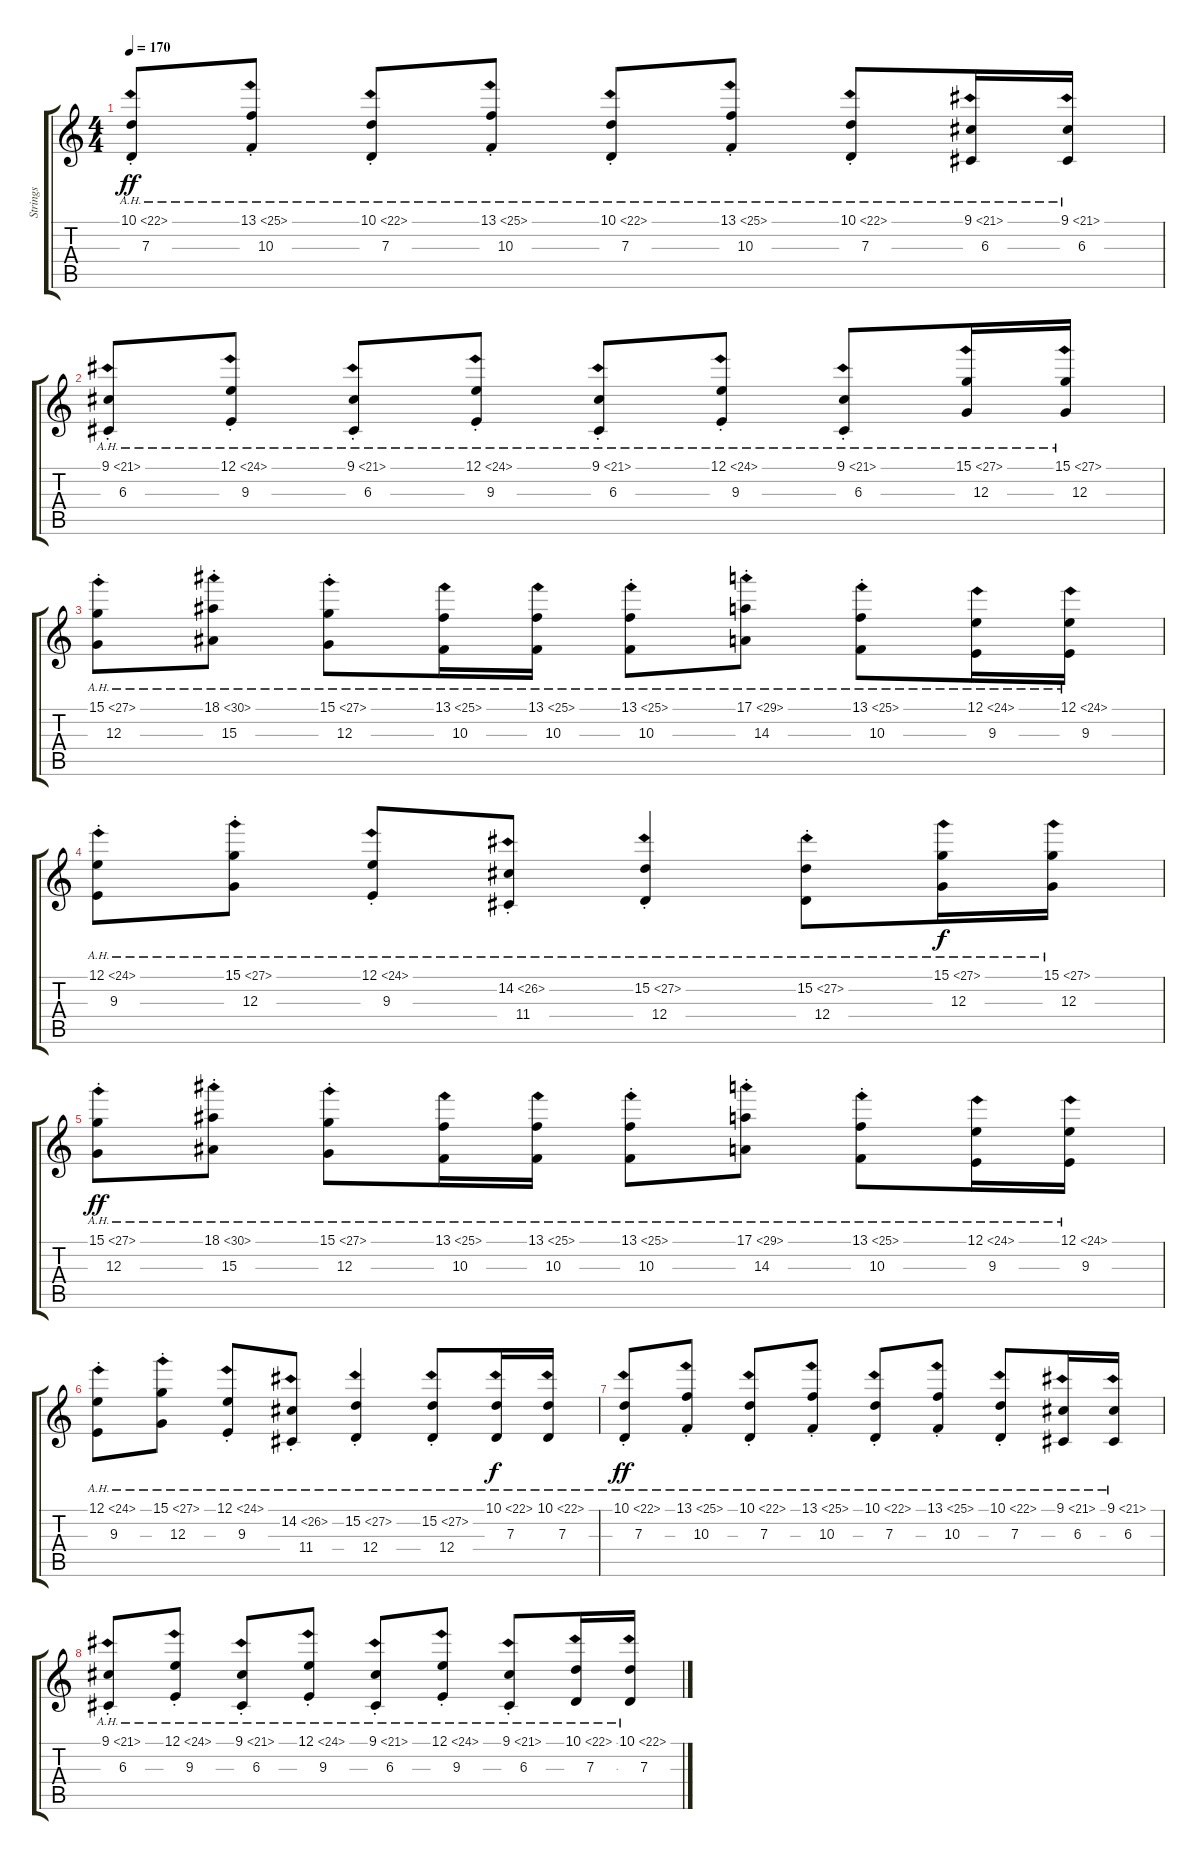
\track ("Strings" "Strings") {instrument stringensemble1}
\staff {score tabs}
\tuning (E4 B3 G3 D3 A2 E2) {hide}
\ts (4 4)
\tempo 170
\clef g2
\ks c
(10.1{ah 12 st} 7.3).8{dy ff} (13.1{ah 12 st} 10.3).8 (10.1{ah 12 st} 7.3).8 (13.1{ah 12 st} 10.3).8 (10.1{ah 12 st} 7.3).8 (13.1{ah 12 st} 10.3).8 (10.1{ah 12 st} 7.3).8 (9.1{ah 12} 6.3).16 (9.1{ah 12} 6.3).16 |
(9.1{ah 12 st} 6.3).8 (12.1{ah 12 st} 9.3).8 (9.1{ah 12 st} 6.3).8 (12.1{ah 12 st} 9.3).8 (9.1{ah 12 st} 6.3).8 (12.1{ah 12 st} 9.3).8 (9.1{ah 12 st} 6.3).8 (15.1{ah 12} 12.3).16 (15.1{ah 12} 12.3).16 |
(15.1{ah 12 st} 12.3).8 (18.1{ah 12 st} 15.3).8 (15.1{ah 12 st} 12.3).8 (13.1{ah 12} 10.3).16 (13.1{ah 12} 10.3).16 (13.1{ah 12 st} 10.3).8 (17.1{ah 12 st} 14.3).8 (13.1{ah 12 st} 10.3).8 (12.1{ah 12} 9.3).16 (12.1{ah 12} 9.3).16 |
(12.1{ah 12 st} 9.3).8 (15.1{ah 12 st} 12.3).8 (12.1{ah 12 st} 9.3).8 (14.2{ah 12 st} 11.4).8 (15.2{ah 12 st} 12.4).4 (15.2{ah 12 st} 12.4).8 (15.1{ah 12} 12.3).16{dy f} (15.1{ah 12} 12.3).16 |
(15.1{ah 12 st} 12.3).8{dy ff} (18.1{ah 12 st} 15.3).8 (15.1{ah 12 st} 12.3).8 (13.1{ah 12} 10.3).16 (13.1{ah 12} 10.3).16 (13.1{ah 12 st} 10.3).8 (17.1{ah 12 st} 14.3).8 (13.1{ah 12 st} 10.3).8 (12.1{ah 12} 9.3).16 (12.1{ah 12} 9.3).16 |
(12.1{ah 12 st} 9.3).8 (15.1{ah 12 st} 12.3).8 (12.1{ah 12 st} 9.3).8 (14.2{ah 12 st} 11.4).8 (15.2{ah 12 st} 12.4).4 (15.2{ah 12 st} 12.4).8 (10.1{ah 12} 7.3).16{dy f} (10.1{ah 12} 7.3).16 |
(10.1{ah 12 st} 7.3).8{dy ff} (13.1{ah 12 st} 10.3).8 (10.1{ah 12 st} 7.3).8 (13.1{ah 12 st} 10.3).8 (10.1{ah 12 st} 7.3).8 (13.1{ah 12 st} 10.3).8 (10.1{ah 12 st} 7.3).8 (9.1{ah 12} 6.3).16 (9.1{ah 12} 6.3).16 |
(9.1{ah 12 st} 6.3).8 (12.1{ah 12 st} 9.3).8 (9.1{ah 12 st} 6.3).8 (12.1{ah 12 st} 9.3).8 (9.1{ah 12 st} 6.3).8 (12.1{ah 12 st} 9.3).8 (9.1{ah 12 st} 6.3).8 (10.1{ah 12} 7.3).16 (10.1{ah 12} 7.3).16
